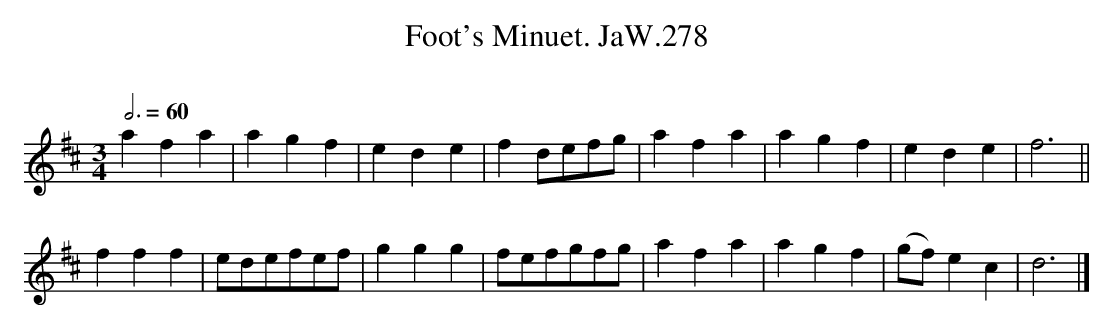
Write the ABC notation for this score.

X:1
T:Foot's Minuet. JaW.278
M:3/4
L:1/4
Q:3/4=60
O:
K:D
afa|agf|ede|fd/e/f/g/|afa|agf|ede|f3||
fff|e/d/e/f/e/f/|ggg|f/e/f/g/f/g/|afa|agf|(g/f/)ec|d3|]
